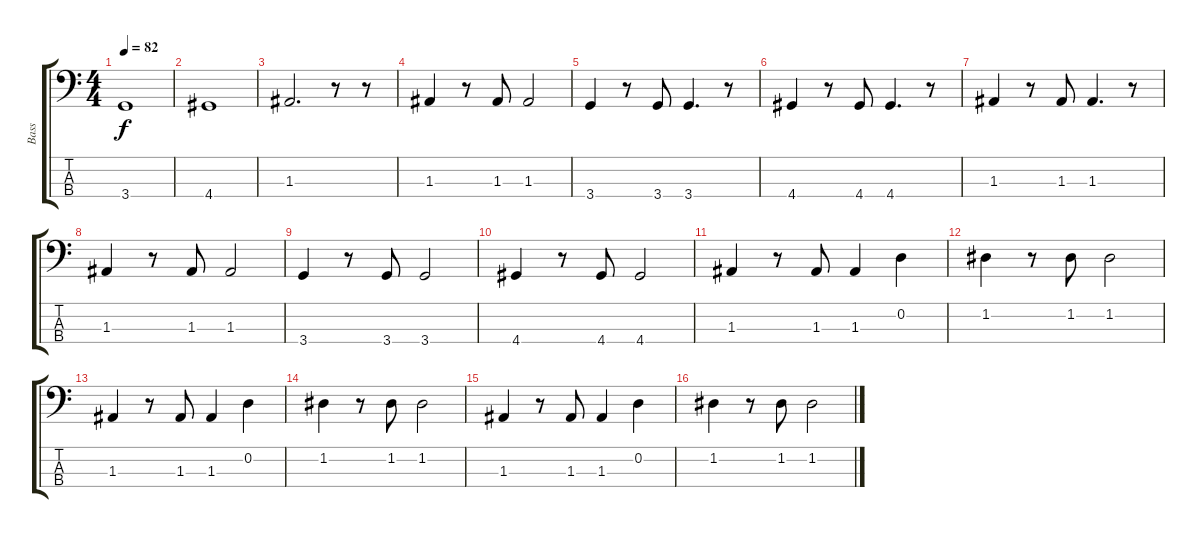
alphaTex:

\track ("Bass" "Bass") {instrument fretlessbass}
\staff {score tabs}
\tuning (G2 D2 A1 E1) {hide}
\ts (4 4)
\tempo 82
\clef f4
\ks c
3.4.1{dy f} |
4.4.1 |
1.3.2{d} r.8 r.8 |
1.3.4 r.8 1.3.8 1.3.2 |
3.4.4 r.8 3.4.8 3.4.4{d} r.8 |
4.4.4 r.8 4.4.8 4.4.4{d} r.8 |
1.3.4 r.8 1.3.8 1.3.4{d} r.8 |
1.3.4 r.8 1.3.8 1.3.2 |
3.4.4 r.8 3.4.8 3.4.2 |
4.4.4 r.8 4.4.8 4.4.2 |
1.3.4 r.8 1.3.8 1.3.4 0.2.4 |
1.2.4 r.8 1.2.8 1.2.2 |
1.3.4 r.8 1.3.8 1.3.4 0.2.4 |
1.2.4 r.8 1.2.8 1.2.2 |
1.3.4 r.8 1.3.8 1.3.4 0.2.4 |
1.2.4 r.8 1.2.8 1.2.2
